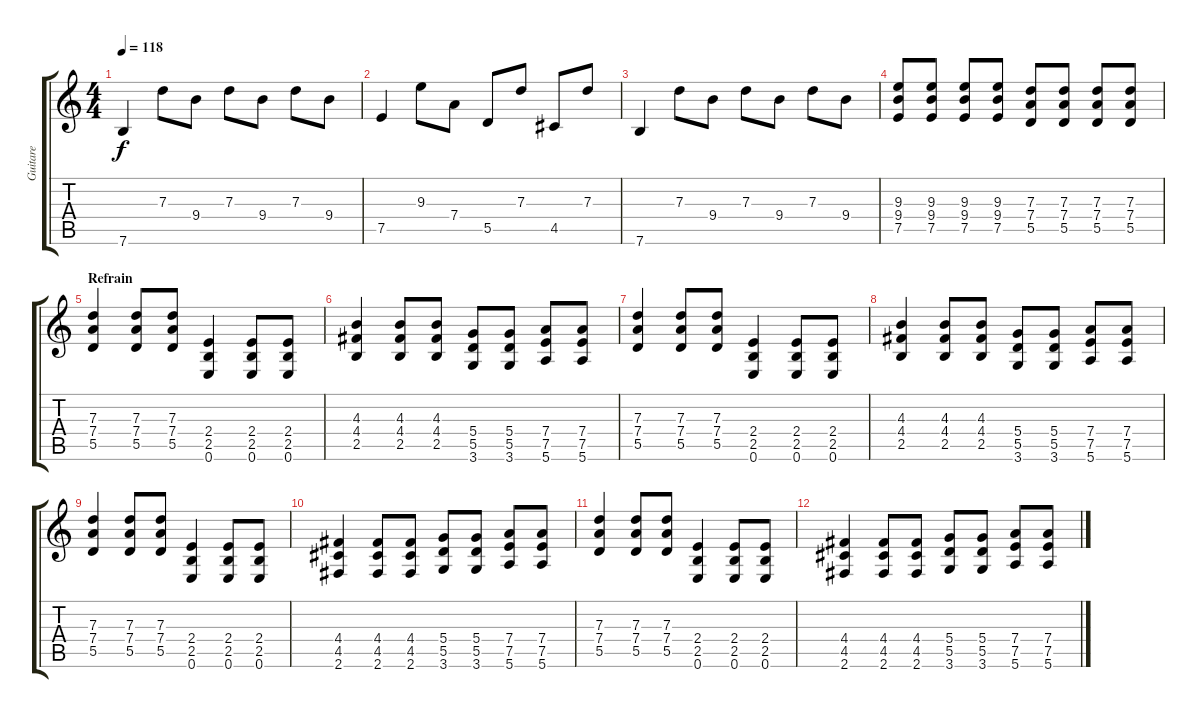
\track ("Guitare" "Guitare") {instrument distortionguitar}
\staff {score tabs}
\tuning (E4 B3 G3 D3 A2 E2) {hide}
\ts (4 4)
\tempo 118
\clef g2
\ks c
7.6.4{dy f} 7.3.8 9.4.8 7.3.8 9.4.8 7.3.8 9.4.8 |
7.5.4 9.3.8 7.4.8 5.5.8 7.3.8 4.5.8 7.3.8 |
7.6.4 7.3.8 9.4.8 7.3.8 9.4.8 7.3.8 9.4.8 |
(9.3 9.4 7.5).8{instrument distortionguitar} (9.3 9.4 7.5).8 (9.3 9.4 7.5).8 (9.3 9.4 7.5).8 (7.3 7.4 5.5).8 (7.3 7.4 5.5).8 (7.3 7.4 5.5).8 (7.3 7.4 5.5).8 |
\section ("" "Refrain")
(7.3 7.4 5.5).4 (7.3 7.4 5.5).8 (7.3 7.4 5.5).8 (2.4 2.5 0.6).4 (2.4 2.5 0.6).8 (2.4 2.5 0.6).8 |
(4.3 4.4 2.5).4 (4.3 4.4 2.5).8 (4.3 4.4 2.5).8 (5.4 5.5 3.6).8 (5.4 5.5 3.6).8 (7.4 7.5 5.6).8 (7.4 7.5 5.6).8 |
(7.3 7.4 5.5).4 (7.3 7.4 5.5).8 (7.3 7.4 5.5).8 (2.4 2.5 0.6).4 (2.4 2.5 0.6).8 (2.4 2.5 0.6).8 |
(4.3 4.4 2.5).4 (4.3 4.4 2.5).8 (4.3 4.4 2.5).8 (5.4 5.5 3.6).8 (5.4 5.5 3.6).8 (7.4 7.5 5.6).8 (7.4 7.5 5.6).8 |
(7.3 7.4 5.5).4 (7.3 7.4 5.5).8 (7.3 7.4 5.5).8 (2.4 2.5 0.6).4 (2.4 2.5 0.6).8 (2.4 2.5 0.6).8 |
(4.4 4.5 2.6).4 (4.4 4.5 2.6).8 (4.4 4.5 2.6).8 (5.4 5.5 3.6).8 (5.4 5.5 3.6).8 (7.4 7.5 5.6).8 (7.4 7.5 5.6).8 |
(7.3 7.4 5.5).4 (7.3 7.4 5.5).8 (7.3 7.4 5.5).8 (2.4 2.5 0.6).4 (2.4 2.5 0.6).8 (2.4 2.5 0.6).8 |
(4.4 4.5 2.6).4 (4.4 4.5 2.6).8 (4.4 4.5 2.6).8 (5.4 5.5 3.6).8 (5.4 5.5 3.6).8 (7.4 7.5 5.6).8 (7.4 7.5 5.6).8
